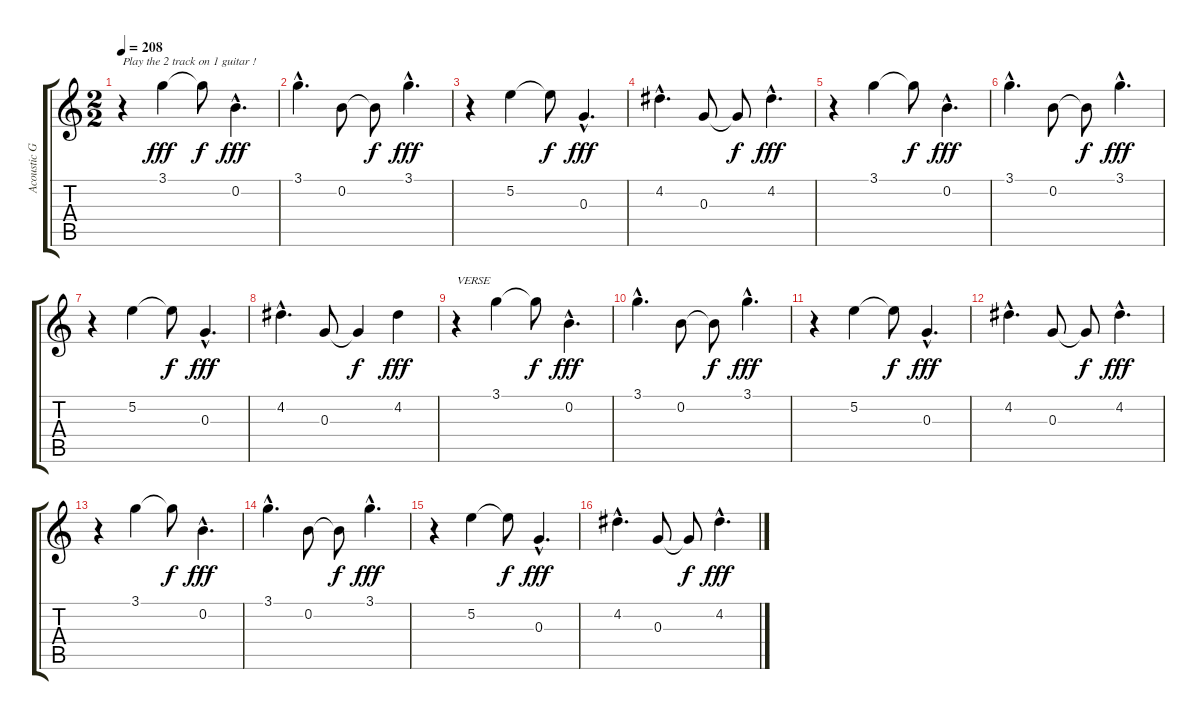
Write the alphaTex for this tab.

\track ("Acoustic Guitar" "Acoustic G") {instrument acousticguitarsteel}
\staff {score tabs}
\tuning (E4 B3 G3 D3 A2 E2) {hide}
\ts (2 2)
\tempo 208
\clef g2
\ks c
r.4{txt "Play the 2 track on 1 guitar !" dy fff instrument acousticguitarsteel} 3.1.4 3.1{t}.8{dy f} 0.2{hac}.4{d dy fff} |
3.1{hac}.4{d} 0.2.8 0.2{t}.8{dy f} 3.1{hac}.4{d dy fff} |
r.4 5.2.4 5.2{t}.8{dy f} 0.3{hac}.4{d dy fff} |
4.2{hac}.4{d} 0.3.8 0.3{t}.8{dy f} 4.2{hac}.4{d dy fff} |
r.4 3.1.4 3.1{t}.8{dy f} 0.2{hac}.4{d dy fff} |
3.1{hac}.4{d} 0.2.8 0.2{t}.8{dy f} 3.1{hac}.4{d dy fff} |
r.4 5.2.4 5.2{t}.8{dy f} 0.3{hac}.4{d dy fff} |
4.2{hac}.4{d} 0.3.8 0.3{t}.4{dy f} 4.2.4{dy fff} |
r.4{txt "VERSE"} 3.1.4 3.1{t}.8{dy f} 0.2{hac}.4{d dy fff} |
3.1{hac}.4{d} 0.2.8 0.2{t}.8{dy f} 3.1{hac}.4{d dy fff} |
r.4 5.2.4 5.2{t}.8{dy f} 0.3{hac}.4{d dy fff} |
4.2{hac}.4{d} 0.3.8 0.3{t}.8{dy f} 4.2{hac}.4{d dy fff} |
r.4 3.1.4 3.1{t}.8{dy f} 0.2{hac}.4{d dy fff} |
3.1{hac}.4{d} 0.2.8 0.2{t}.8{dy f} 3.1{hac}.4{d dy fff} |
r.4 5.2.4 5.2{t}.8{dy f} 0.3{hac}.4{d dy fff} |
4.2{hac}.4{d} 0.3.8 0.3{t}.8{dy f} 4.2{hac}.4{d dy fff}
